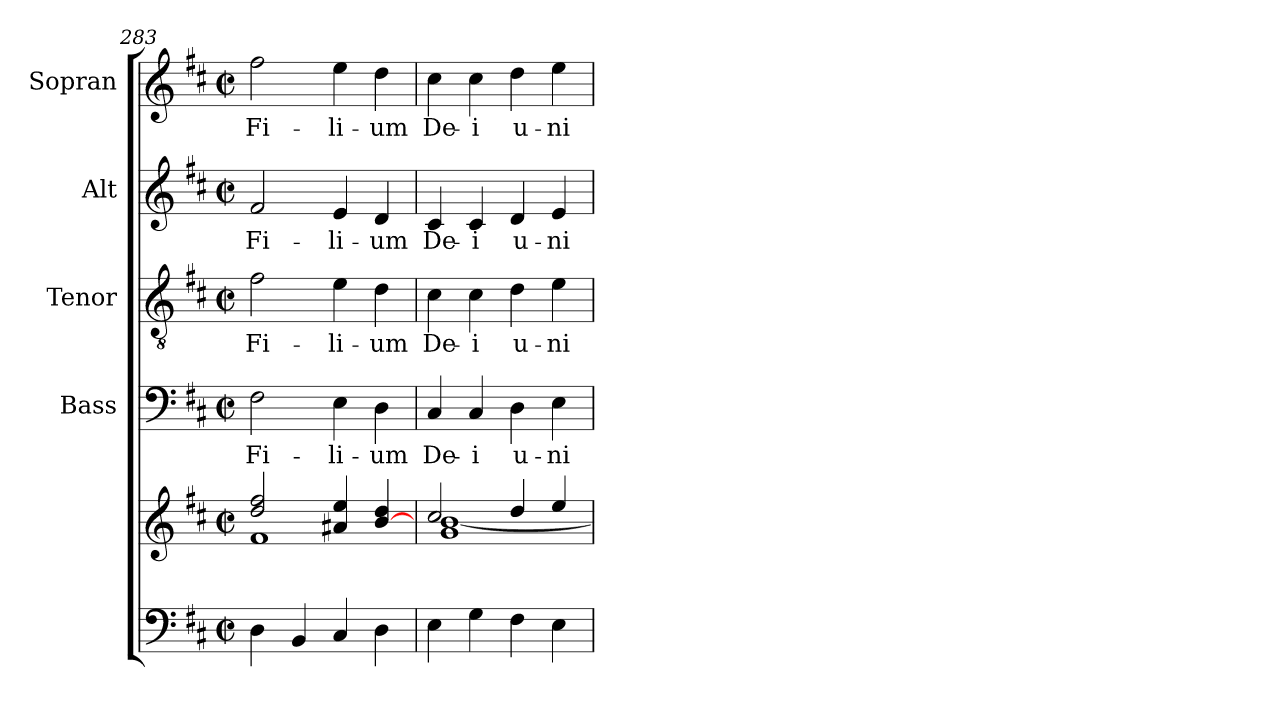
**kern	**kern	**kern	**text	**kern	**text	**kern	**text	**kern	**text
*part5	*part5	*part4	*part4	*part3	*part3	*part2	*part2	*part1	*part1
*staff6	*staff5	*staff4	*staff4	*staff3	*staff3	*staff2	*staff2	*staff1	*staff1
*	*	*I"Bass	*	*I"Tenor	*	*I"Alt	*	*I"Sopran	*
*	*	*I'B.	*	*I'T.	*	*I'A.	*	*I'S.	*
*clefF4	*clefG2	*clefF4	*	*clefGv2	*	*clefG2	*	*clefG2	*
*k[f#c#]	*k[f#c#]	*k[f#c#]	*	*k[f#c#]	*	*k[f#c#]	*	*k[f#c#]	*
*D:	*D:	*D:	*	*D:	*	*D:	*	*D:	*
*M2/2	*M2/2	*M2/2	*	*M2/2	*	*M2/2	*	*M2/2	*
*met(c|)	*met(c|)	*met(c|)	*	*met(c|)	*	*met(c|)	*	*met(c|)	*
=283	=283	=283	=283	=283	=283	=283	=283	=283	=283
*	*^	*	*	*	*	*	*	*	*
!	!	!	!	!LO:LY:b	!	!LO:LY:b	!	!LO:LY:b	!	!LO:LY:b
4D\	2dd/ 2ff#/	1f#	2F#\	Fi-	2f#\	Fi-	2f#/	Fi-	2ff#\	Fi-
4BB/	.	.	.	.	.	.	.	.	.	.
!	!	!	!	!LO:LY:b	!	!LO:LY:b	!	!LO:LY:b	!	!LO:LY:b
4C#/	4a#X/ 4ee/	.	4E\	-li-	4e\	-li-	4e/	-li-	4ee\	-li-
!	!	!	!	!LO:LY:b	!	!LO:LY:b	!	!LO:LY:b	!	!LO:LY:b
4D\	[<4b/ 4dd/	.	4D\	-um	4d\	-um	4d/	-um	4dd\	-um
=284	=284	=284	=284	=284	=284	=284	=284	=284	=284	=284
!	!	!	!	!LO:LY:b	!	!LO:LY:b	!	!LO:LY:b	!	!LO:LY:b
4E\	2cc#/	1g [<1b	4C#/	De-	4c#\	De-	4c#/	De-	4cc#\	De-
!	!	!	!	!LO:LY:b	!	!LO:LY:b	!	!LO:LY:b	!	!LO:LY:b
4G\	.	.	4C#/	-i	4c#\	-i	4c#/	-i	4cc#\	-i
!	!	!	!	!LO:LY:b	!	!LO:LY:b	!	!LO:LY:b	!	!LO:LY:b
4F#\	4dd/	.	4D\	u-	4d\	u-	4d/	u-	4dd\	u-
!	!	!	!	!LO:LY:b	!	!LO:LY:b	!	!LO:LY:b	!	!LO:LY:b
4E\	4ee/	.	4E\	-ni-	4e\	-ni-	4e/	-ni-	4ee\	-ni-
*	*v	*v	*	*	*	*	*	*	*	*
=	=	=	=	=	=	=	=	=	=
*-	*-	*-	*-	*-	*-	*-	*-	*-	*-
